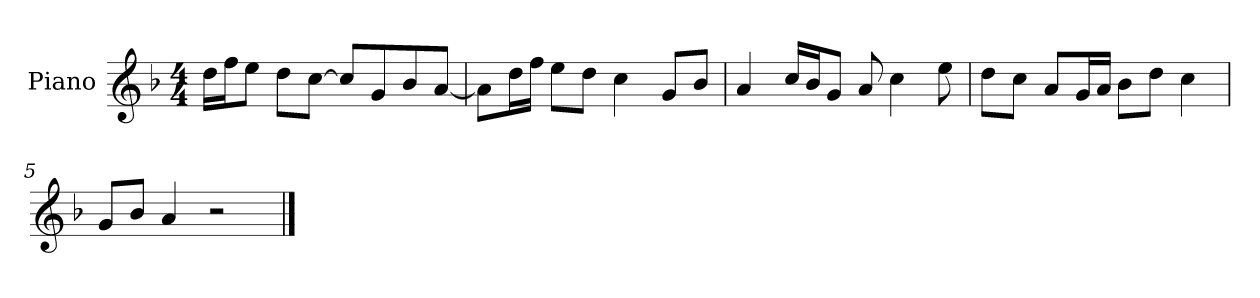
**kern
*part1
*staff1
*I"Piano
*I'P-no
*clefG2
*k[b-]
*M4/4
*MM90
=1
16dd\LL
16ff\J
8ee\J
8dd\L
[8cc\J
8cc/L]
8g/
8b-/
[8a/J
=2
8a\L]
16dd\L
16ff\JJ
8ee\L
8dd\J
4cc\
8g/L
8b-/J
=3
4a/
16cc/LL
16b-/J
8g/J
8a/
4cc\
8ee\
=4
8dd\L
8cc\J
8a/L
16g/L
16a/JJ
8b-\L
8dd\J
4cc\
=5
8g/L
8b-/J
4a/
2r
==
*-
